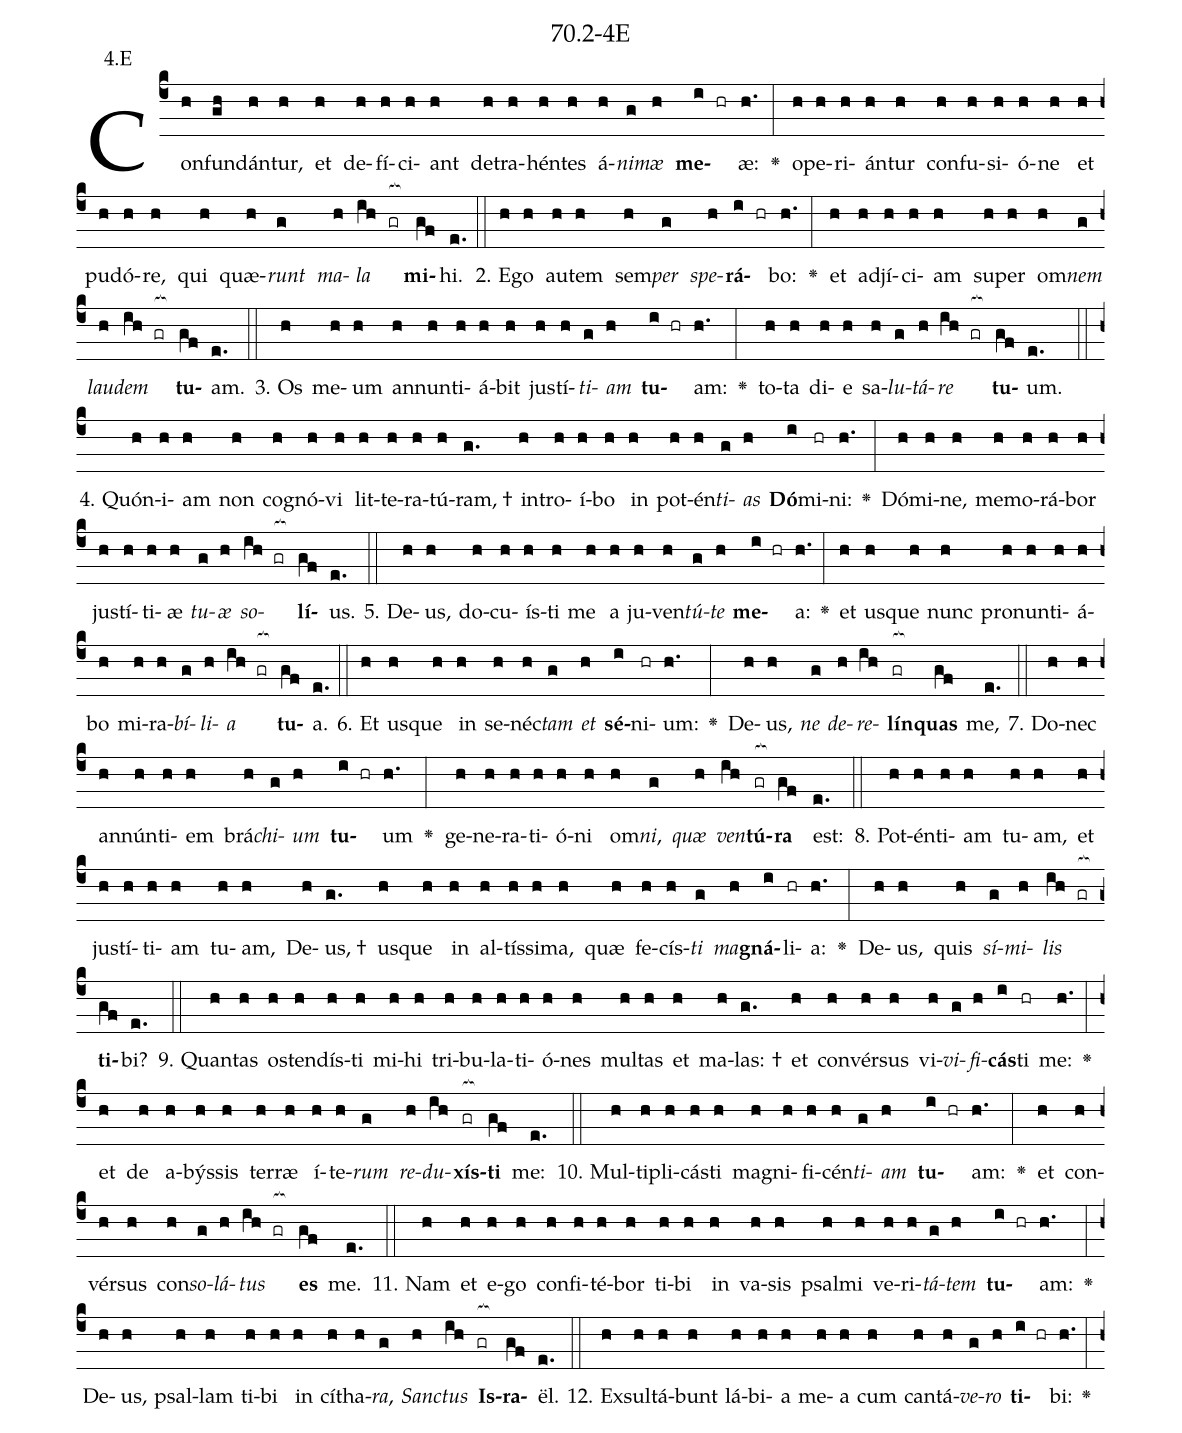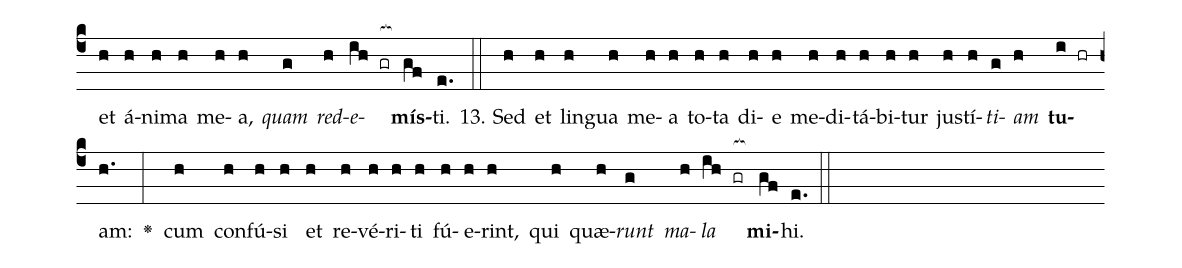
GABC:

name: 70.2-4E;
annotation: 4.E;
%%
(c4)Con(h)fun(gh)dán(h)tur,(h) et(h) de(h)fí(h)ci(h)ant(h) de(h)tra(h)hén(h)tes(h) á(h)<i>ni</i>(g)<i>mæ</i>(h) <b>me</b>(i hr)æ:(h.) <v>\greheightstar</v>(:) o(h)pe(h)ri(h)án(h)tur(h) con(h)fu(h)si(h)ó(h)ne(h) et(h) pu(h)dó(h)re,(h) qui(h) quæ(h)<i>runt</i>(g) <i>ma</i>(h)<i>la</i>(ih gr[ocb:1{]) <b>mi</b>(gf[ocb:0}])hi.(e.) (::)
2. E(h)go(h) au(h)tem(h) sem(h)<i>per</i>(g) <i>spe</i>(h)<b>rá</b>(i hr)bo:(h.) <v>\greheightstar</v>(:) et(h) ad(h)jí(h)ci(h)am(h) su(h)per(h) om(h)<i>nem</i>(g) <i>lau</i>(h)<i>dem</i>(ih gr[ocb:1{]) <b>tu</b>(gf[ocb:0}])am.(e.) (::)
3. Os(h) me(h)um(h) an(h)nun(h)ti(h)á(h)bit(h) jus(h)tí(h)<i>ti</i>(g)<i>am</i>(h) <b>tu</b>(i hr)am:(h.) <v>\greheightstar</v>(:) to(h)ta(h) di(h)e(h) sa(h)<i>lu</i>(g)<i>tá</i>(h)<i>re</i>(ih gr[ocb:1{]) <b>tu</b>(gf[ocb:0}])um.(e.) (::)
4. Quón(h)i(h)am(h) non(h) co(h)gnó(h)vi(h) lit(h)te(h)ra(h)tú(h)ram, †(g.) in(h)tro(h)í(h)bo(h) in(h) pot(h)én(h)<i>ti</i>(g)<i>as</i>(h) <b>Dó</b>(i)mi(hr)ni:(h.) <v>\greheightstar</v>(:) Dó(h)mi(h)ne,(h) me(h)mo(h)rá(h)bor(h) jus(h)tí(h)ti(h)æ(h) <i>tu</i>(g)<i>æ</i>(h) <i>so</i>(ih gr[ocb:1{])<b>lí</b>(gf[ocb:0}])us.(e.) (::)
5. De(h)us,(h) do(h)cu(h)ís(h)ti(h) me(h) a(h) ju(h)ven(h)<i>tú</i>(g)<i>te</i>(h) <b>me</b>(i hr)a:(h.) <v>\greheightstar</v>(:) et(h) us(h)que(h) nunc(h) pro(h)nun(h)ti(h)á(h)bo(h) mi(h)ra(h)<i>bí</i>(g)<i>li</i>(h)<i>a</i>(ih gr[ocb:1{]) <b>tu</b>(gf[ocb:0}])a.(e.) (::)
6. Et(h) us(h)que(h) in(h) se(h)néc(h)<i>tam</i>(g) <i>et</i>(h) <b>sé</b>(i)ni(hr)um:(h.) <v>\greheightstar</v>(:) De(h)us,(h) <i>ne</i>(g) <i>de</i>(h)<i>re</i>(ih)<b>lín</b>(gr[ocb:1{])<b>quas</b>(gf[ocb:0}]) me,(e.) (::)
7. Do(h)nec(h) an(h)nún(h)ti(h)em(h) brá(h)<i>chi</i>(g)<i>um</i>(h) <b>tu</b>(i hr)um(h.) <v>\greheightstar</v>(:) ge(h)ne(h)ra(h)ti(h)ó(h)ni(h) om(h)<i>ni</i>,(g) <i>quæ</i>(h) <i>ven</i>(ih)<b>tú</b>(gr[ocb:1{])<b>ra</b>(gf[ocb:0}]) est:(e.) (::)
8. Pot(h)én(h)ti(h)am(h) tu(h)am,(h) et(h) jus(h)tí(h)ti(h)am(h) tu(h)am,(h) De(h)us, †(g.) us(h)que(h) in(h) al(h)tís(h)si(h)ma,(h) quæ(h) fe(h)cís(h)<i>ti</i>(g) <i>ma</i>(h)<b>gná</b>(i)li(hr)a:(h.) <v>\greheightstar</v>(:) De(h)us,(h) quis(h) <i>sí</i>(g)<i>mi</i>(h)<i>lis</i>(ih gr[ocb:1{]) <b>ti</b>(gf[ocb:0}])bi?(e.) (::)
9. Quan(h)tas(h) os(h)ten(h)dís(h)ti(h) mi(h)hi(h) tri(h)bu(h)la(h)ti(h)ó(h)nes(h) mul(h)tas(h) et(h) ma(h)las: †(g.) et(h) con(h)vér(h)sus(h) vi(h)<i>vi</i>(g)<i>fi</i>(h)<b>cás</b>(i)ti(hr) me:(h.) <v>\greheightstar</v>(:) et(h) de(h) a(h)býs(h)sis(h) ter(h)ræ(h) í(h)te(h)<i>rum</i>(g) <i>re</i>(h)<i>du</i>(ih)<b>xís</b>(gr[ocb:1{])<b>ti</b>(gf[ocb:0}]) me:(e.) (::)
10. Mul(h)ti(h)pli(h)cás(h)ti(h) ma(h)gni(h)fi(h)cén(h)<i>ti</i>(g)<i>am</i>(h) <b>tu</b>(i hr)am:(h.) <v>\greheightstar</v>(:) et(h) con(h)vér(h)sus(h) con(h)<i>so</i>(g)<i>lá</i>(h)<i>tus</i>(ih gr[ocb:1{]) <b>es</b>(gf[ocb:0}]) me.(e.) (::)
11. Nam(h) et(h) e(h)go(h) con(h)fi(h)té(h)bor(h) ti(h)bi(h) in(h) va(h)sis(h) psal(h)mi(h) ve(h)ri(h)<i>tá</i>(g)<i>tem</i>(h) <b>tu</b>(i hr)am:(h.) <v>\greheightstar</v>(:) De(h)us,(h) psal(h)lam(h) ti(h)bi(h) in(h) cí(h)tha(h)<i>ra</i>,(g) <i>Sanc</i>(h)<i>tus</i>(ih) <b>Is</b>(gr[ocb:1{])<b>ra</b>(gf[ocb:0}])ël.(e.) (::)
12. Ex(h)sul(h)tá(h)bunt(h) lá(h)bi(h)a(h) me(h)a(h) cum(h) can(h)tá(h)<i>ve</i>(g)<i>ro</i>(h) <b>ti</b>(i hr)bi:(h.) <v>\greheightstar</v>(:) et(h) á(h)ni(h)ma(h) me(h)a,(h) <i>quam</i>(g) <i>red</i>(h)<i>e</i>(ih gr[ocb:1{])<b>mís</b>(gf[ocb:0}])ti.(e.) (::)
13. Sed(h) et(h) lin(h)gua(h) me(h)a(h) to(h)ta(h) di(h)e(h) me(h)di(h)tá(h)bi(h)tur(h) jus(h)tí(h)<i>ti</i>(g)<i>am</i>(h) <b>tu</b>(i hr)am:(h.) <v>\greheightstar</v>(:) cum(h) con(h)fú(h)si(h) et(h) re(h)vé(h)ri(h)ti(h) fú(h)e(h)rint,(h) qui(h) quæ(h)<i>runt</i>(g) <i>ma</i>(h)<i>la</i>(ih gr[ocb:1{]) <b>mi</b>(gf[ocb:0}])hi.(e.) (::)
